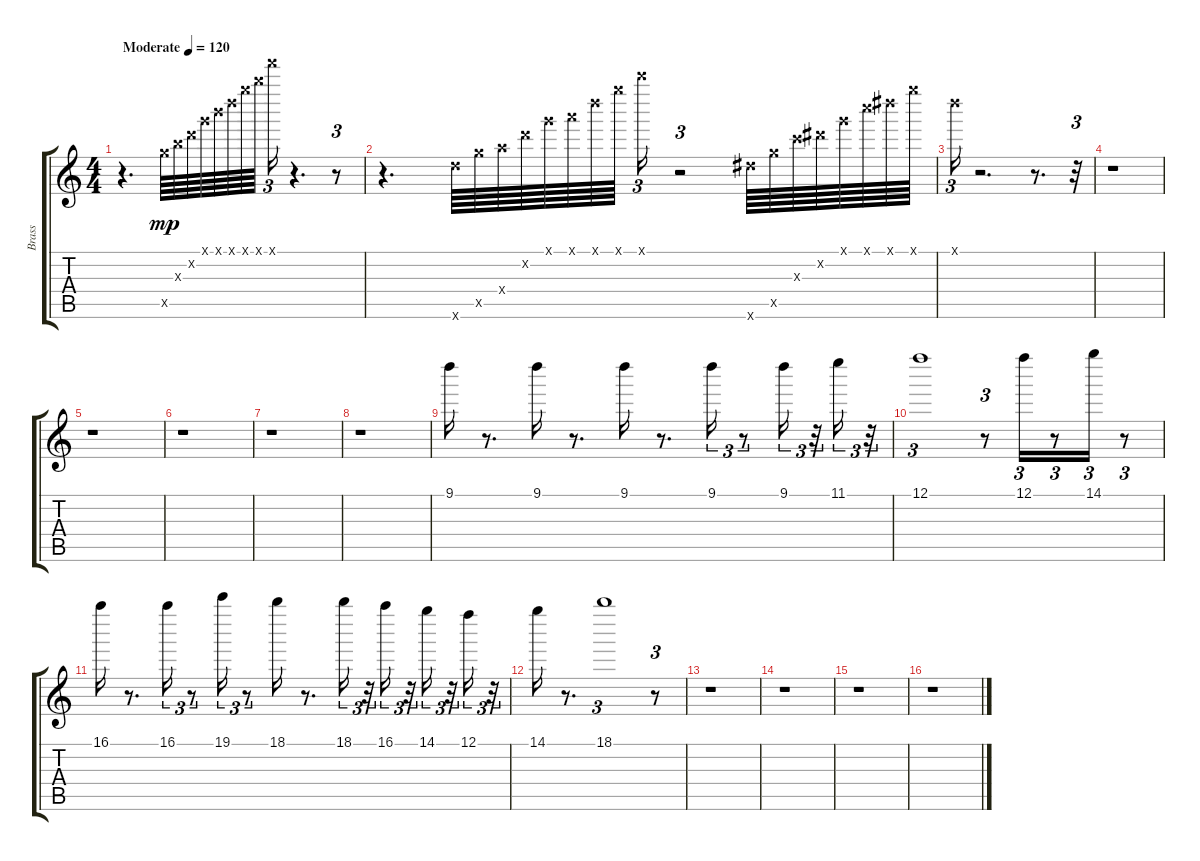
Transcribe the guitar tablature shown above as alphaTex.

\track ("Brass" "Brass") {instrument lead8bassandlead}
\staff {score tabs}
\tuning (F6 D6 B5 Ab5 F5 D5) {hide}
\ts (4 4)
\tempo (120 "Moderate")
\clef g2
\ks c
r.4{d dy mp instrument lead8bassandlead} 2.5{x}.64 0.3{x}.64 0.2{x}.64 2.1{x}.64 6.1{x}.64 9.1{x}.64 14.1{x}.64 18.1{x}.64 24.1{x}.16{tu (3 2)} r.4{d} r.8{tu (3 2)} |
r.4{d} 0.6{x}.64 2.5{x}.64 1.4{x}.64 0.2{x}.64 2.1{x}.64 4.1{x}.64 9.1{x}.64 14.1{x}.64 19.1{x}.16{tu (3 2)} r.2{tu (3 2)} 1.6{x}.64 2.5{x}.64 1.3{x}.64 1.2{x}.64 2.1{x}.64 7.1{x}.64 10.1{x}.64 14.1{x}.64 |
9.1{x}.16{tu (3 2)} r.2{d} r.8{d} r.32{tu (3 2)} |
r.1 |
r.1 |
r.1 |
r.1 |
r.1 |
9.1.16 r.8{d} 9.1.16 r.8{d} 9.1.16 r.8{d} 9.1.16{tu (3 2)} r.8{tu (3 2)} 9.1.16{tu (3 2)} r.32{tu (3 2)} 11.1.16{tu (3 2)} r.32{tu (3 2)} |
12.1.1{tu (3 2)} r.8{tu (3 2)} 12.1.16{tu (3 2)} r.8{tu (3 2)} 14.1.16{tu (3 2)} r.8{tu (3 2)} |
16.1.16 r.8{d} 16.1.16{tu (3 2)} r.8{tu (3 2)} 19.1.16{tu (3 2)} r.8{tu (3 2)} 18.1.16 r.8{d} 18.1.16{tu (3 2)} r.32{tu (3 2)} 16.1.16{tu (3 2)} r.32{tu (3 2)} 14.1.16{tu (3 2)} r.32{tu (3 2)} 12.1.16{tu (3 2)} r.32{tu (3 2)} |
14.1.16 r.8{d} 18.1.1{tu (3 2)} r.8{tu (3 2)} |
r.1 |
r.1 |
r.1 |
r.1
